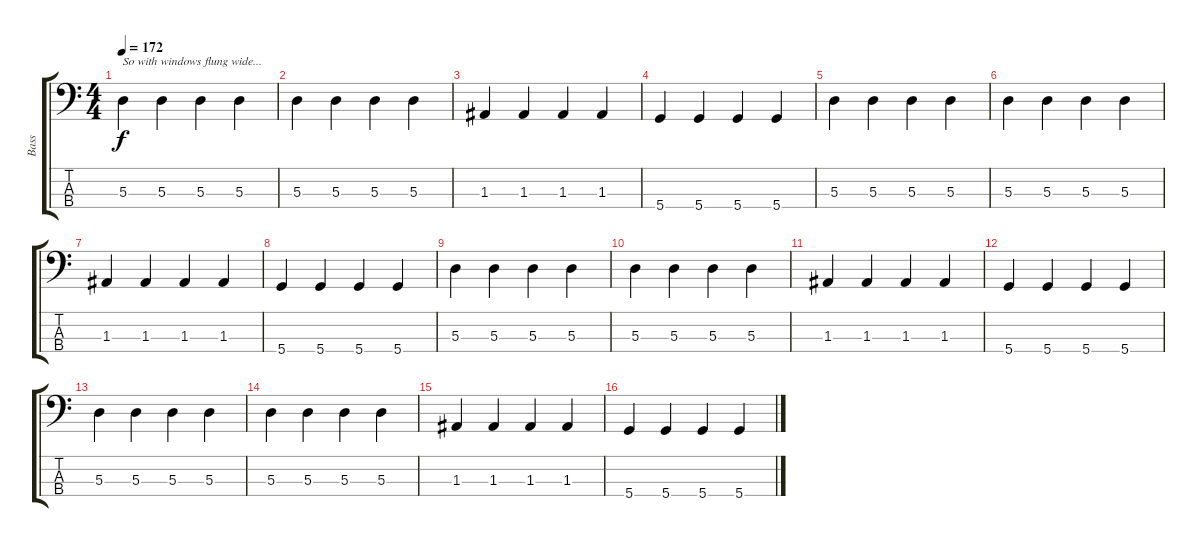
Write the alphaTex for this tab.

\track ("Bass" "Bass") {instrument electricbasspick}
\staff {score tabs}
\tuning (G2 D2 A1 D1) {hide}
\ts (4 4)
\tempo 172
\clef f4
\ks c
5.3.4{txt "So with windows flung wide..." dy f} 5.3.4 5.3.4 5.3.4 |
5.3.4 5.3.4 5.3.4 5.3.4 |
1.3.4 1.3.4 1.3.4 1.3.4 |
5.4.4 5.4.4 5.4.4 5.4.4 |
5.3.4 5.3.4 5.3.4 5.3.4 |
5.3.4 5.3.4 5.3.4 5.3.4 |
1.3.4 1.3.4 1.3.4 1.3.4 |
5.4.4 5.4.4 5.4.4 5.4.4 |
5.3.4 5.3.4 5.3.4 5.3.4 |
5.3.4 5.3.4 5.3.4 5.3.4 |
1.3.4 1.3.4 1.3.4 1.3.4 |
5.4.4 5.4.4 5.4.4 5.4.4 |
5.3.4 5.3.4 5.3.4 5.3.4 |
5.3.4 5.3.4 5.3.4 5.3.4 |
1.3.4 1.3.4 1.3.4 1.3.4 |
5.4.4 5.4.4 5.4.4 5.4.4
